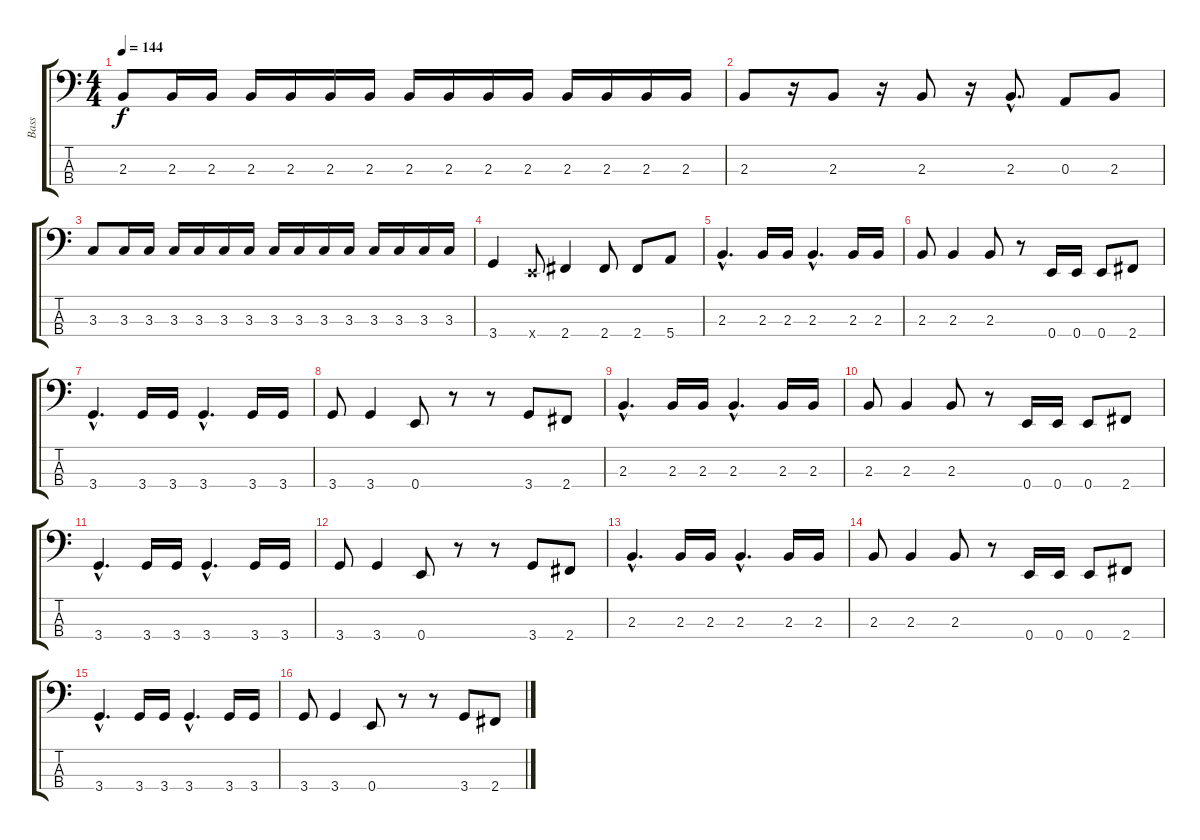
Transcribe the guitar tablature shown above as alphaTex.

\track ("Bass" "Bass") {instrument electricbasspick}
\staff {score tabs}
\tuning (G2 D2 A1 E1) {hide}
\ts (4 4)
\tempo 144
\clef f4
\ks c
2.3.8{dy f} 2.3.16 2.3.16 2.3.16 2.3.16 2.3.16 2.3.16 2.3.16 2.3.16 2.3.16 2.3.16 2.3.16 2.3.16 2.3.16 2.3.16 |
2.3.8 r.16 2.3.8 r.16 2.3.8 r.16 2.3{hac}.8{d} 0.3.8 2.3.8 |
3.3.8 3.3.16 3.3.16 3.3.16 3.3.16 3.3.16 3.3.16 3.3.16 3.3.16 3.3.16 3.3.16 3.3.16 3.3.16 3.3.16 3.3.16 |
3.4.4 0.4{x}.8 2.4.4 2.4.8 2.4.8 5.4.8 |
2.3{hac}.4{d volume 16} 2.3.16 2.3.16 2.3{hac}.4{d} 2.3.16 2.3.16 |
2.3.8 2.3.4 2.3.8 r.8 0.4.16 0.4.16 0.4.8 2.4.8 |
3.4{hac}.4{d} 3.4.16 3.4.16 3.4{hac}.4{d} 3.4.16 3.4.16 |
3.4.8 3.4.4 0.4.8 r.8 r.8 3.4.8 2.4.8 |
2.3{hac}.4{d} 2.3.16 2.3.16 2.3{hac}.4{d} 2.3.16 2.3.16 |
2.3.8 2.3.4 2.3.8 r.8 0.4.16 0.4.16 0.4.8 2.4.8 |
3.4{hac}.4{d} 3.4.16 3.4.16 3.4{hac}.4{d} 3.4.16 3.4.16 |
3.4.8 3.4.4 0.4.8 r.8 r.8 3.4.8 2.4.8 |
2.3{hac}.4{d} 2.3.16 2.3.16 2.3{hac}.4{d} 2.3.16 2.3.16 |
2.3.8 2.3.4 2.3.8 r.8 0.4.16 0.4.16 0.4.8 2.4.8 |
3.4{hac}.4{d} 3.4.16 3.4.16 3.4{hac}.4{d} 3.4.16 3.4.16 |
3.4.8 3.4.4 0.4.8 r.8 r.8 3.4.8 2.4.8
